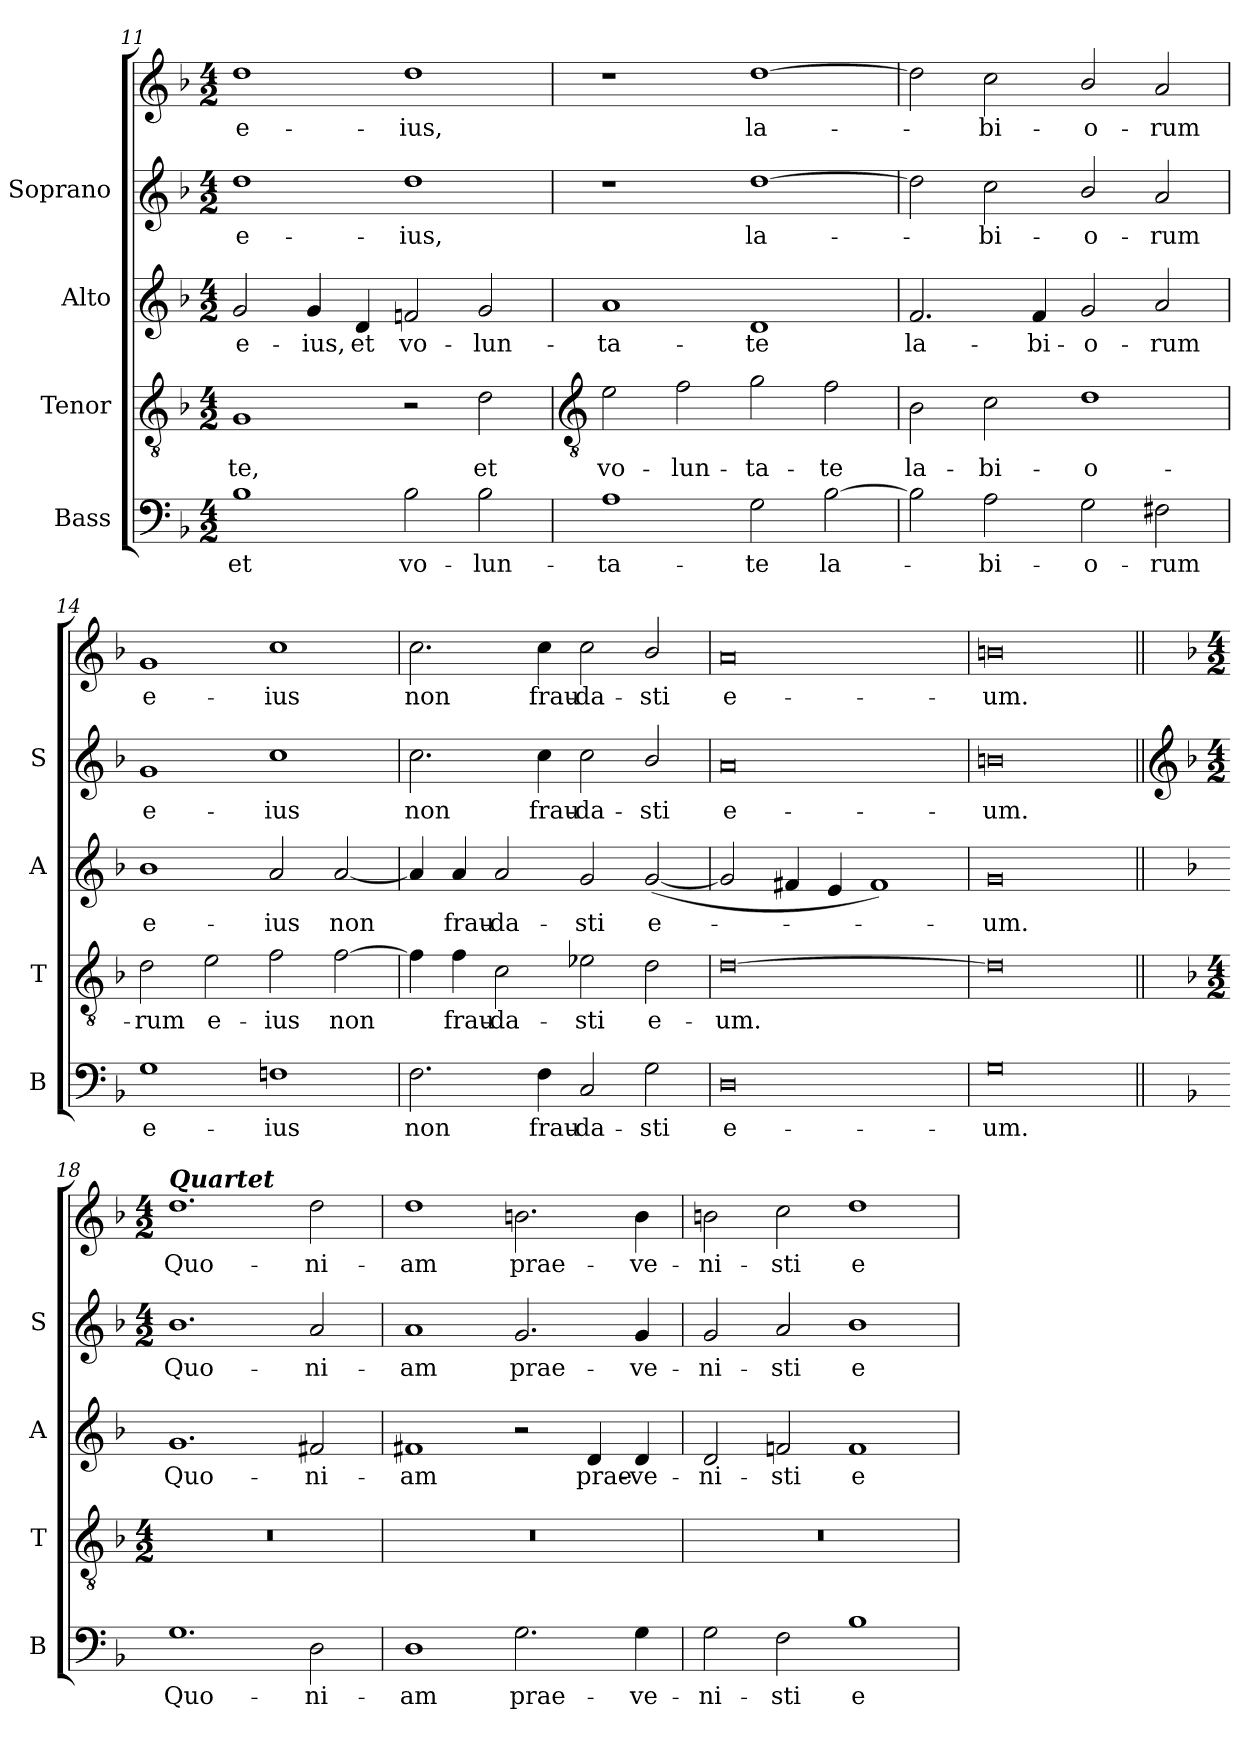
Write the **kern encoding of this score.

**kern	**text	**kern	**text	**kern	**text	**kern	**text	**kern	**text
*part4	*part4	*part3	*part3	*part2	*part2	*part1	*part1	*part1	*part1
*staff5	*staff5	*staff4	*staff4	*staff3	*staff3	*staff2	*staff2	*staff1	*staff1
*I"Bass	*	*I"Tenor	*	*I"Alto	*	*I"Soprano	*	*	*
*I'B	*	*I'T	*	*I'A	*	*I'S	*	*	*
*clefF4	*	*clefGv2	*	*clefG2	*	*	*	*clefG2	*
*k[b-]	*	*k[b-]	*	*k[b-]	*	*k[b-]	*	*k[b-]	*
*F:	*	*F:	*	*F:	*	*F:	*	*F:	*
*M4/2	*	*M4/2	*	*M4/2	*	*M4/2	*	*M4/2	*
=11	=11	=11	=11	=11	=11	=11	=11	=11	=11
!	!LO:LY:b	!	!LO:LY:b	!	!LO:LY:b	!	!LO:LY:b	!	!LO:LY:b
1B-	et	1G	-te,	2g	e-	1dd	e-	1dd	e-
!	!	!	!	!	!LO:LY:b	!	!	!	!
.	.	.	.	4g	-ius,	.	.	.	.
!	!	!	!	!	!LO:LY:b	!	!	!	!
.	.	.	.	4d	et	.	.	.	.
!	!LO:LY:b	!	!	!	!LO:LY:b	!	!LO:LY:b	!	!LO:LY:b
2B-	vo-	2r	.	2fn	vo-	1dd	-ius,	1dd	-ius,
!	!LO:LY:b	!	!LO:LY:b	!	!LO:LY:b	!	!	!	!
2B-	-lun-	2d	et	2g	-lun-	.	.	.	.
!!LO:LB:g=z
=12	=12	=12	=12	=12	=12	=12	=12	=12	=12
*	*	*clefGv2	*	*	*	*	*	*	*
!	!LO:LY:b	!	!LO:LY:b	!	!LO:LY:b	!	!	!	!
1A	-ta-	2e	vo-	1a	-ta-	1r	.	1r	.
!	!	!	!LO:LY:b	!	!	!	!	!	!
.	.	2f	-lun-	.	.	.	.	.	.
!	!LO:LY:b	!	!LO:LY:b	!	!LO:LY:b	!	!LO:LY:b	!	!LO:LY:b
2G	-te	2g	-ta-	1d	-te	[1dd	la-	[1dd	la-
!	!LO:LY:b	!	!LO:LY:b	!	!	!	!	!	!
[2B-	la-	2f	-te	.	.	.	.	.	.
=13	=13	=13	=13	=13	=13	=13	=13	=13	=13
!	!	!	!LO:LY:b	!	!LO:LY:b	!	!	!	!
2B-]	.	2B-	la-	2.f	la-	2dd]	.	2dd]	.
!	!LO:LY:b	!	!LO:LY:b	!	!	!	!LO:LY:b	!	!LO:LY:b
2A	bi-	2c	-bi-	.	.	2cc	bi-	2cc	bi-
!	!	!	!	!	!LO:LY:b	!	!	!	!
.	.	.	.	4f	-bi-	.	.	.	.
!	!LO:LY:b	!	!LO:LY:b	!	!LO:LY:b	!	!LO:LY:b	!	!LO:LY:b
2G	-o-	1d	-o-	2g	-o-	2b-/	-o-	2b-/	-o-
!	!LO:LY:b	!	!	!	!LO:LY:b	!	!LO:LY:b	!	!LO:LY:b
2F#X	-rum	.	.	2a	-rum	2a	-rum	2a	-rum
=14	=14	=14	=14	=14	=14	=14	=14	=14	=14
!	!LO:LY:b	!	!LO:LY:b	!	!LO:LY:b	!	!LO:LY:b	!	!LO:LY:b
1G	e-	2d	-rum	1b-	e-	1g	e-	1g	e-
!	!	!	!LO:LY:b	!	!	!	!	!	!
.	.	2e	e-	.	.	.	.	.	.
!	!LO:LY:b	!	!LO:LY:b	!	!LO:LY:b	!	!LO:LY:b	!	!LO:LY:b
1Fn	-ius	2f	-ius	2a	-ius	1cc	-ius	1cc	-ius
!	!	!	!LO:LY:b	!	!LO:LY:b	!	!	!	!
.	.	[2f	non	[2a	non	.	.	.	.
=15	=15	=15	=15	=15	=15	=15	=15	=15	=15
!	!LO:LY:b	!	!	!	!	!	!LO:LY:b	!	!LO:LY:b
2.F	non	4f]	.	4a]	.	2.cc	non	2.cc	non
!	!	!	!LO:LY:b	!	!LO:LY:b	!	!	!	!
.	.	4f	frau-	4a	frau-	.	.	.	.
!	!	!	!LO:LY:b	!	!LO:LY:b	!	!	!	!
.	.	2c	-da-	2a	-da-	.	.	.	.
!	!LO:LY:b	!	!	!	!	!	!LO:LY:b	!	!LO:LY:b
4F	frau-	.	.	.	.	4cc	frau-	4cc	frau-
!	!LO:LY:b	!	!LO:LY:b	!	!LO:LY:b	!	!LO:LY:b	!	!LO:LY:b
2C	-da-	2e-X	-sti	2g	-sti	2cc	-da-	2cc	-da-
!	!LO:LY:b	!	!LO:LY:b	!	!LO:LY:b	!	!LO:LY:b	!	!LO:LY:b
2G	-sti	2d	e-	(<[2g	e-	2b-/	-sti	2b-/	-sti
=16	=16	=16	=16	=16	=16	=16	=16	=16	=16
!	!LO:LY:b	!	!LO:LY:b	!	!	!	!LO:LY:b	!	!LO:LY:b
0D	e-	[0d	-um.	2g]	.	0a	e-	0a	e-
.	.	.	.	4f#X	.	.	.	.	.
.	.	.	.	4e	.	.	.	.	.
.	.	.	.	1f#)	.	.	.	.	.
=17	=17	=17	=17	=17	=17	=17	=17	=17	=17
!	!LO:LY:b	!	!	!	!LO:LY:b	!	!LO:LY:b	!	!LO:LY:b
0G	-um.	0d]	.	0g	um.	0bn	-um.	0bn	-um.
!!LO:LB:g=z
=18||	=18||	=18||	=18||	=18||	=18||	=18||	=18||	=18||	=18||
*	*	*	*	*	*	*clefG2	*	*	*
*	*	*	*	*	*	*k[b-]	*	*k[b-]	*
*	*	*	*	*	*	*F:	*	*F:	*
*	*	*M4/2	*	*	*	*M4/2	*	*M4/2	*
!	!	!	!	!	!	!	!	!LO:TX:a:Bi:t=Quartet	!
!	!LO:LY:b	!	!	!	!LO:LY:b	!	!LO:LY:b	!	!LO:LY:b
1.G	Quo-	0r	.	1.g	Quo-	1.b-	-Quo-	1.dd	Quo-
!	!LO:LY:b	!	!	!	!LO:LY:b	!	!LO:LY:b	!	!LO:LY:b
2D	-ni-	.	.	2f#X	-ni-	2a	-ni-	2dd	-ni-
=19	=19	=19	=19	=19	=19	=19	=19	=19	=19
!	!LO:LY:b	!	!	!	!LO:LY:b	!	!LO:LY:b	!	!LO:LY:b
1D	-am	0r	.	1f#X	-am	1a	-am	1dd	-am
!	!LO:LY:b	!	!	!	!	!	!LO:LY:b	!	!LO:LY:b
2.G	prae-	.	.	2r	.	2.g	prae-	2.bn	prae-
!	!	!	!	!	!LO:LY:b	!	!	!	!
.	.	.	.	4d	prae-	.	.	.	.
!	!LO:LY:b	!	!	!	!LO:LY:b	!	!LO:LY:b	!	!LO:LY:b
4G	-ve-	.	.	4d	-ve-	4g	-ve-	4b	-ve-
=20	=20	=20	=20	=20	=20	=20	=20	=20	=20
!	!LO:LY:b	!	!	!	!LO:LY:b	!	!LO:LY:b	!	!LO:LY:b
2G	-ni-	0r	.	2d	-ni-	2g	-ni-	2bn	-ni-
!	!LO:LY:b	!	!	!	!LO:LY:b	!	!LO:LY:b	!	!LO:LY:b
2F	-sti	.	.	2fn	-sti	2a	-sti	2cc	-sti
!	!LO:LY:b	!	!	!	!LO:LY:b	!	!LO:LY:b	!	!LO:LY:b
1B-	e-	.	.	1f	e-	1b-	e-	1dd	e-
=	=	=	=	=	=	=	=	=	=
*-	*-	*-	*-	*-	*-	*-	*-	*-	*-
